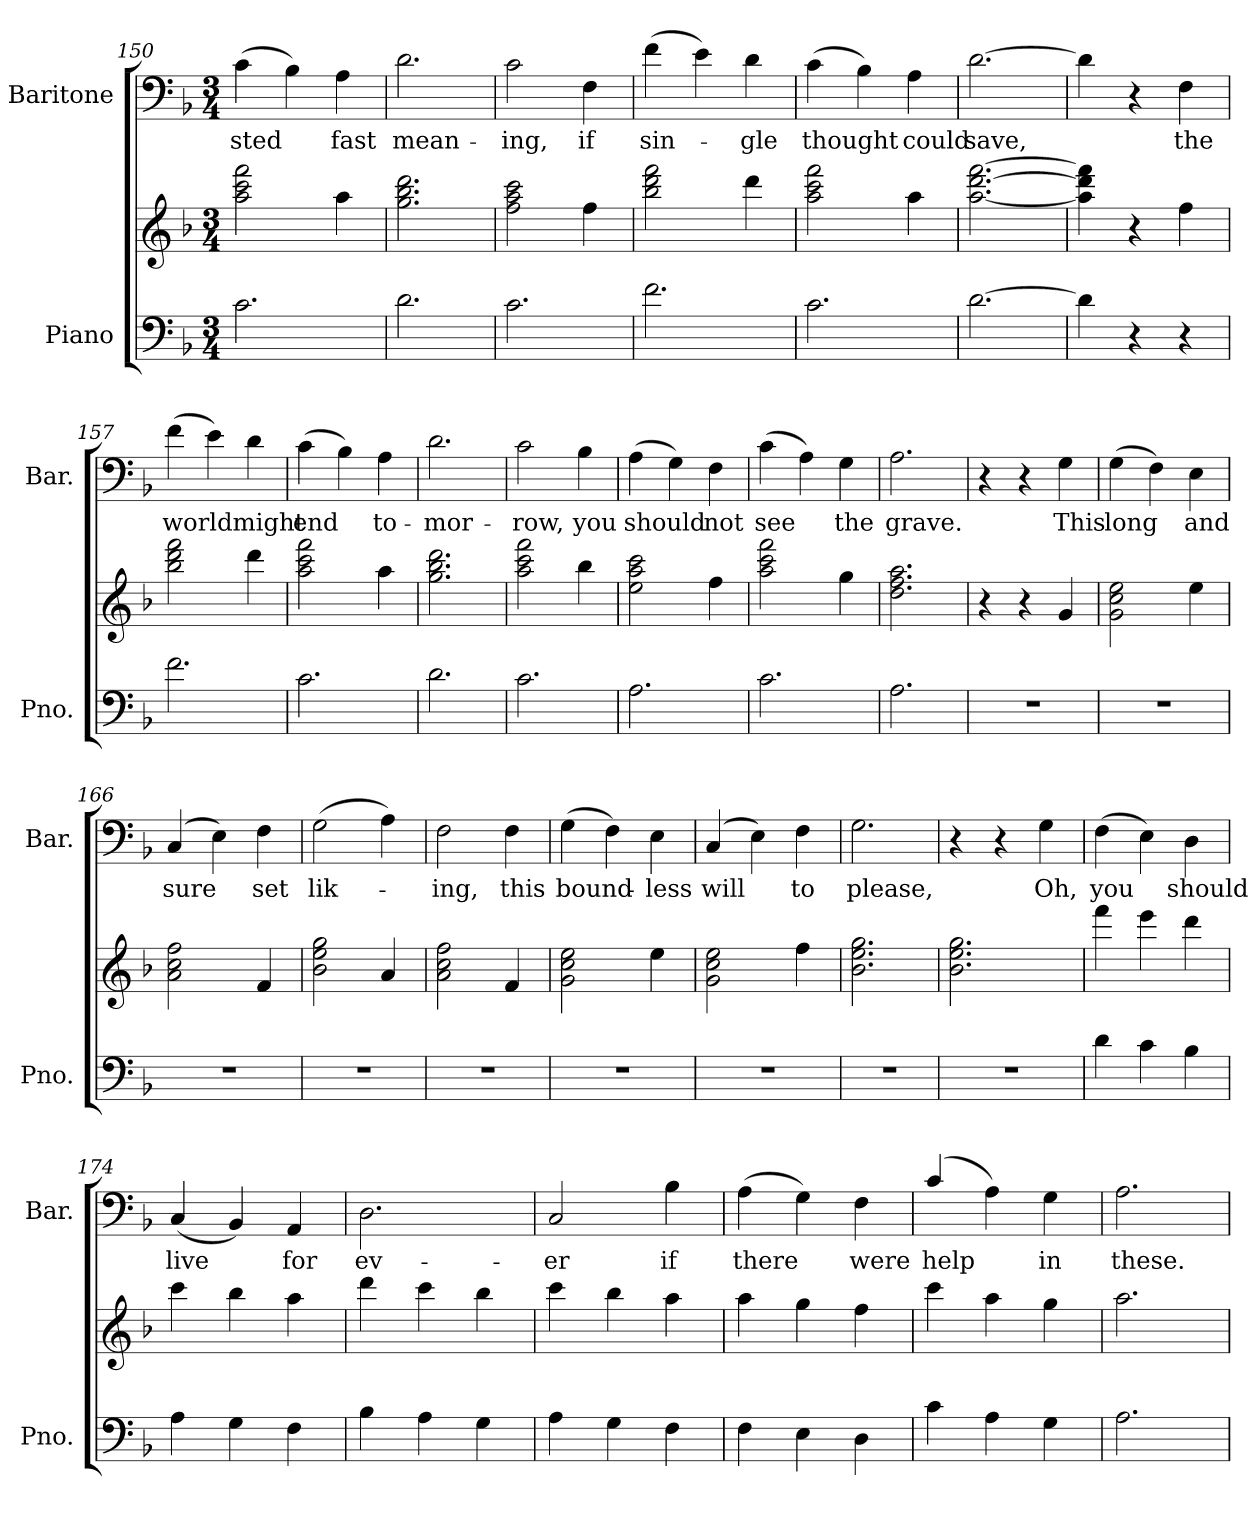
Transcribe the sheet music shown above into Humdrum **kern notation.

**kern	**kern	**kern	**text
*part2	*part2	*part1	*part1
*staff3	*staff2	*staff1	*staff1
*I"Piano	*	*I"Baritone	*
*I'Pno.	*	*I'Bar.	*
*clefF4	*clefG2	*clefF4	*
*k[b-]	*k[b-]	*k[b-]	*
*M3/4	*M3/4	*M3/4	*
=150	=150	=150	=150
2.c\	2aa\ 2ccc\ 2fff\	(4c\	-sted
.	.	4B-\)	.
.	4aa\	4A\	fast
=151	=151	=151	=151
2.d\	2.gg\ 2.bb-\ 2.ddd\	2.d\	mean-
=152	=152	=152	=152
2.c\	2ff\ 2aa\ 2ccc\	2c\	-ing,
.	4ff\	4F\	if
=153	=153	=153	=153
2.f\	2bb-\ 2ddd\ 2fff\	(4f\	sin-
.	.	4e\)	.
.	4ddd\	4d\	gle
=154	=154	=154	=154
2.c\	2aa\ 2ccc\ 2fff\	(4c\	thought
.	.	4B-\)	.
.	4aa\	4A\	could
=155	=155	=155	=155
[2.d\	[2.aa\ [2.ddd\ [2.fff\	[2.d\	save,
=156	=156	=156	=156
4d\]	4aa\] 4ddd\] 4fff\]	4d\]	.
4r	4r	4r	.
4r	4ff\	4F\	the
!!LO:LB:g=z
=157	=157	=157	=157
2.f\	2bb-\ 2ddd\ 2fff\	(4f\	world
.	.	4e\)	.
.	4ddd\	4d\	might
=158	=158	=158	=158
2.c\	2aa\ 2ccc\ 2fff\	(4c\	end
.	.	4B-\)	.
.	4aa\	4A\	to-
=159	=159	=159	=159
2.d\	2.gg\ 2.bb-\ 2.ddd\	2.d\	-mor-
=160	=160	=160	=160
2.c\	2aa\ 2ccc\ 2fff\	2c\	-row,
.	4bb-\	4B-\	you
=161	=161	=161	=161
2.A\	2ee\ 2aa\ 2ccc\	(4A\	should
.	.	4G\)	.
.	4ff\	4F\	not
=162	=162	=162	=162
2.c\	2aa\ 2ccc\ 2fff\	(4c\	see
.	.	4A\)	.
.	4gg\	4G\	the
=163	=163	=163	=163
2.A\	2.dd\ 2.ff\ 2.aa\	2.A\	grave.
=164	=164	=164	=164
2.r	4r	4r	.
.	4r	4r	.
.	4g/	4G\	This
!!LO:LB:g=z
=165	=165	=165	=165
2.r	2g\ 2cc\ 2ee\	(4G\	long
.	.	4F\)	.
.	4ee\	4E\	and
=166	=166	=166	=166
2.r	2a\ 2cc\ 2ff\	(4C/	sure
.	.	4E\)	.
.	4f/	4F\	set
=167	=167	=167	=167
2.r	2b-\ 2ee\ 2gg\	(2G\	lik-
.	4a/	4A\)	.
=168	=168	=168	=168
2.r	2a\ 2cc\ 2ff\	2F\	ing,
.	4f/	4F\	this
=169	=169	=169	=169
2.r	2g\ 2cc\ 2ee\	(4G\	bound-
.	.	4F\)	.
.	4ee\	4E\	-less
=170	=170	=170	=170
2.r	2g\ 2cc\ 2ee\	(4C/	will
.	.	4E\)	.
.	4ff\	4F\	to
=171	=171	=171	=171
2.r	2.b-\ 2.ee\ 2.gg\	2.G\	please,
=172	=172	=172	=172
2.r	2.b-\ 2.ee\ 2.gg\	4r	.
.	.	4r	.
.	.	4G\	Oh,
!!LO:PB:g=z
=173	=173	=173	=173
4d\	4fff\	(4F\	you
4c\	4eee\	4E\)	.
4B-\	4ddd\	4D\	should
=174	=174	=174	=174
4A\	4ccc\	(4C/	live
4G\	4bb-\	4BB-/)	.
4F\	4aa\	4AA/	for
=175	=175	=175	=175
4B-\	4ddd\	2.D\	ev-
4A\	4ccc\	.	.
4G\	4bb-\	.	.
=176	=176	=176	=176
4A\	4ccc\	2C/	-er
4G\	4bb-\	.	.
4F\	4aa\	4B-\	if
=177	=177	=177	=177
4F\	4aa\	(4A\	there
4E\	4gg\	4G\)	.
4D\	4ff\	4F\	were
=178	=178	=178	=178
4c\	4ccc\	(4c/	help
4A\	4aa\	4A\)	.
4G\	4gg\	4G\	in
=179	=179	=179	=179
2.A\	2.aa\	2.A\	these.
=	=	=	=
*-	*-	*-	*-
